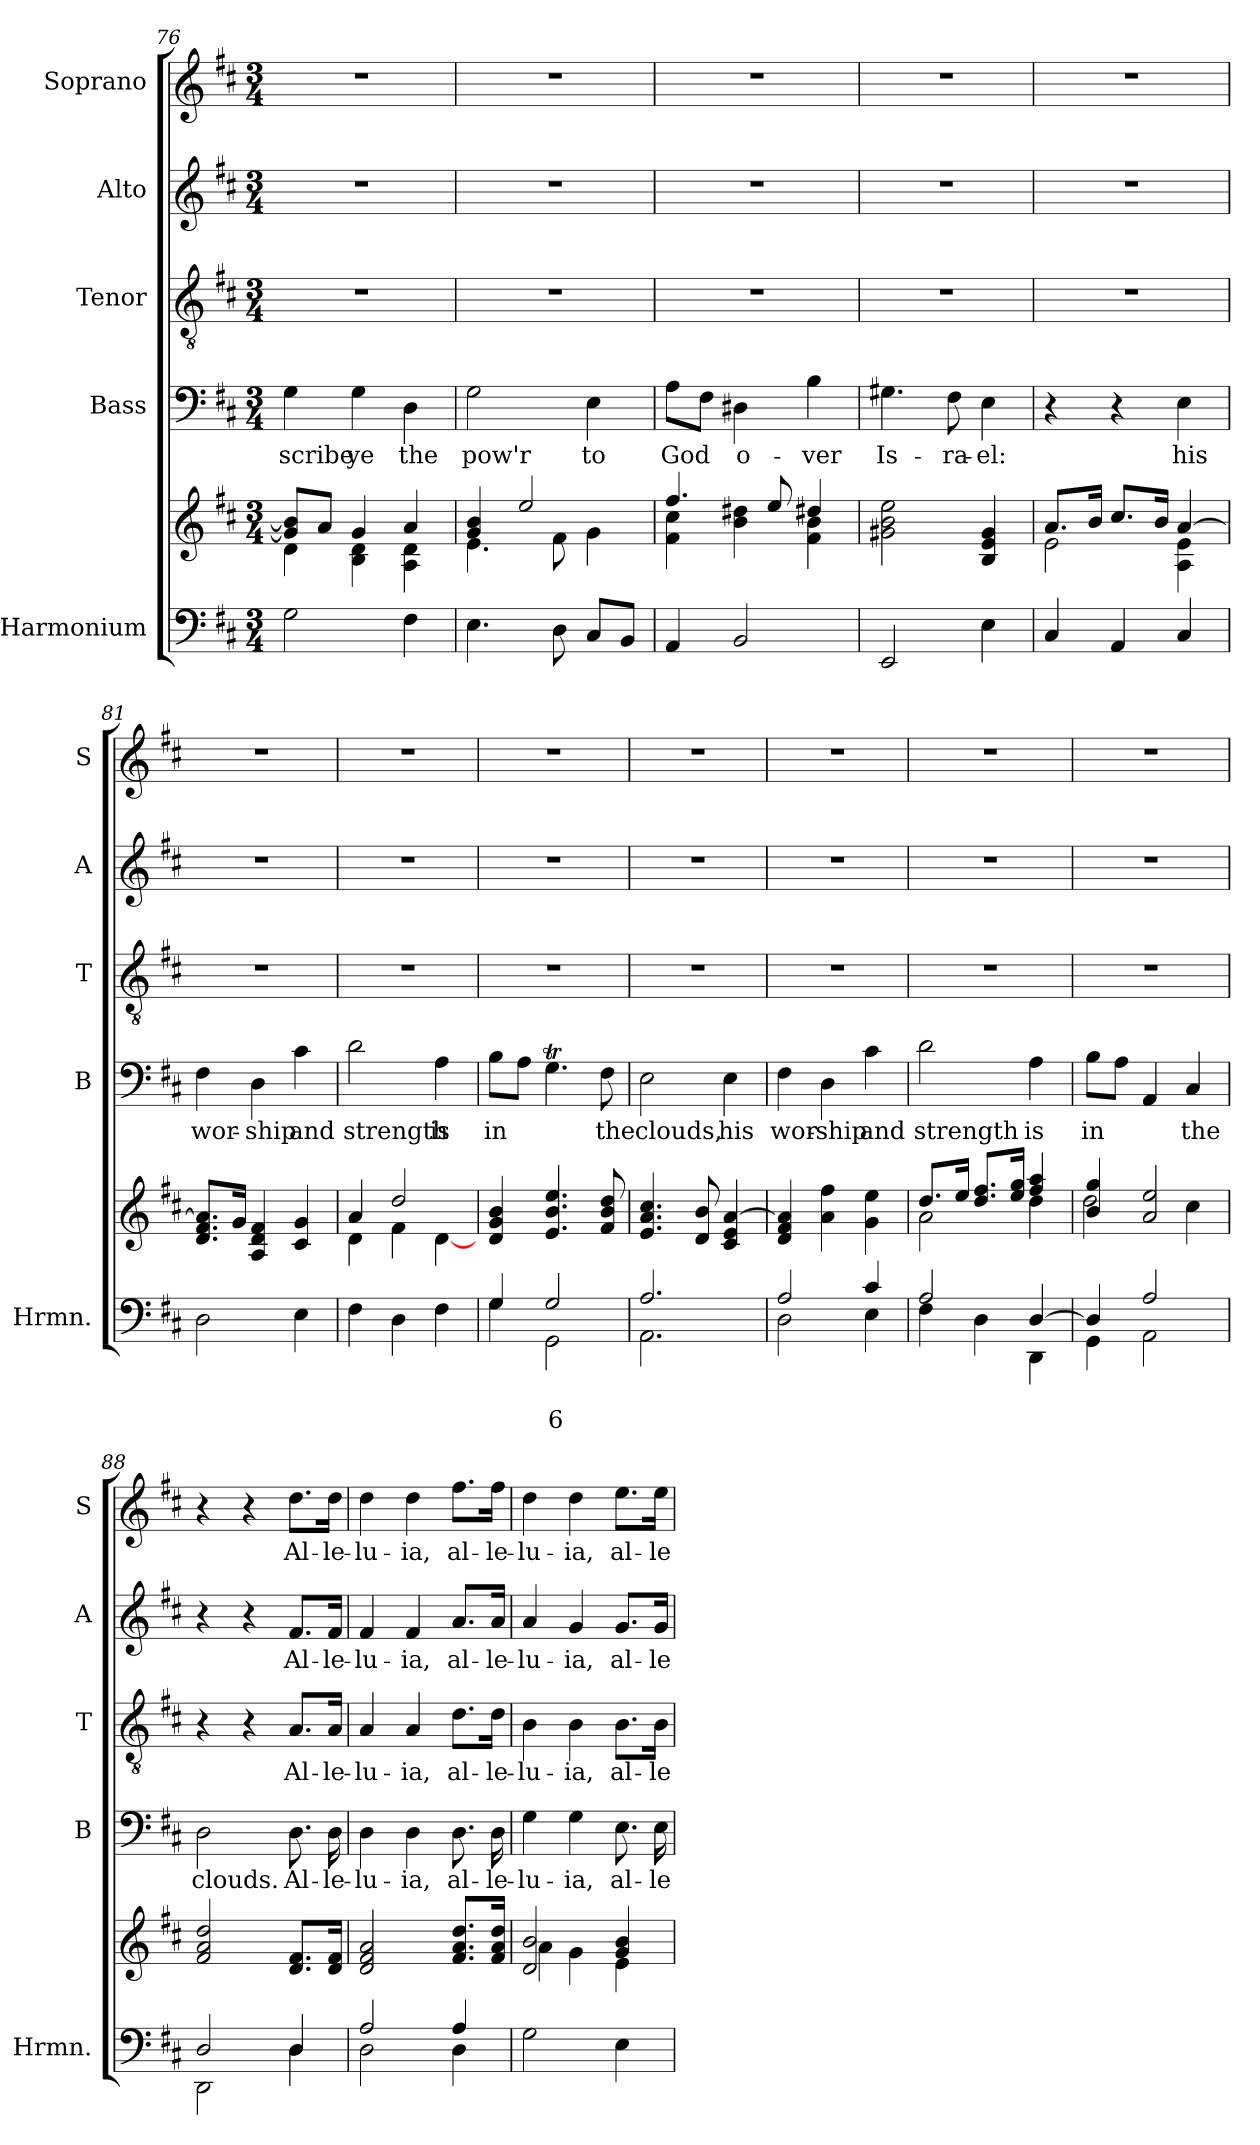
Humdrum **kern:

**kern	**text	**text	**kern	**kern	**text	**kern	**text	**kern	**text	**kern	**text
*part5	*part5	*part5	*part5	*part4	*part4	*part3	*part3	*part2	*part2	*part1	*part1
*staff6	*staff6	*staff6	*staff5	*staff4	*staff4	*staff3	*staff3	*staff2	*staff2	*staff1	*staff1
*I"Harmonium	*	*	*	*I"Bass	*	*I"Tenor	*	*I"Alto	*	*I"Soprano	*
*I'Hrmn.	*	*	*	*I'B	*	*I'T	*	*I'A	*	*I'S	*
*clefF4	*	*	*clefG2	*clefF4	*	*clefGv2	*	*clefG2	*	*clefG2	*
*k[f#c#]	*	*	*k[f#c#]	*k[f#c#]	*	*k[f#c#]	*	*k[f#c#]	*	*k[f#c#]	*
*D:	*	*	*D:	*D:	*	*D:	*	*D:	*	*D:	*
*M3/4	*	*	*M3/4	*M3/4	*	*M3/4	*	*M3/4	*	*M3/4	*
=76	=76	=76	=76	=76	=76	=76	=76	=76	=76	=76	=76
*	*	*	*^	*	*	*	*	*	*	*	*
!	!	!	!	!	!	!LO:LY:b	!	!	!	!	!	!
2G\	.	.	8g/] 8b/]L	4d\	4G\	-scribe	2.r	.	2.r	.	2.r	.
.	.	.	8a/J	.	.	.	.	.	.	.	.	.
!	!	!	!	!	!	!LO:LY:b	!	!	!	!	!	!
.	.	.	4g/	4B\ 4d\	4G\	ye	.	.	.	.	.	.
!	!	!	!	!	!	!LO:LY:b	!	!	!	!	!	!
4F#\	.	.	4a/	4A\ 4d\	4D\	the	.	.	.	.	.	.
=77	=77	=77	=77	=77	=77	=77	=77	=77	=77	=77	=77	=77
!	!	!	!	!	!	!LO:LY:b	!	!	!	!	!	!
4.E\	.	.	4g/ 4b/	4.e\	2G\	pow'r	2.r	.	2.r	.	2.r	.
.	.	.	2ee/	.	.	.	.	.	.	.	.	.
8D\	.	.	.	8f#\	.	.	.	.	.	.	.	.
!	!	!	!	!	!	!LO:LY:b	!	!	!	!	!	!
8C#/L	.	.	.	4g\	4E\	to	.	.	.	.	.	.
8BB/J	.	.	.	.	.	.	.	.	.	.	.	.
!!LO:LB:g=z
=78	=78	=78	=78	=78	=78	=78	=78	=78	=78	=78	=78	=78
!	!	!	!	!	!	!LO:LY:b	!	!	!	!	!	!
4AA/	.	.	4.ff#/	4f#\ 4cc#\	8A\L	God	2.r	.	2.r	.	2.r	.
.	.	.	.	.	8F#\J	.	.	.	.	.	.	.
!	!	!	!	!	!	!LO:LY:b	!	!	!	!	!	!
2BB/	.	.	.	4b\ 4dd#X\	4D#X\	o-	.	.	.	.	.	.
.	.	.	8ee/	.	.	.	.	.	.	.	.	.
!	!	!	!	!	!	!LO:LY:b	!	!	!	!	!	!
.	.	.	4dd#X/	4f#\ 4b\	4B\	-ver	.	.	.	.	.	.
=79	=79	=79	=79	=79	=79	=79	=79	=79	=79	=79	=79	=79
!	!	!	!	!	!	!LO:LY:b	!	!	!	!	!	!
*	*	*	*v	*v	*	*	*	*	*	*	*	*
2EE/	.	.	2g#X\ 2b\ 2ee\	4.G#X\	Is-	2.r	.	2.r	.	2.r	.
!	!	!	!	!	!LO:LY:b	!	!	!	!	!	!
.	.	.	.	8F#\	-ra-	.	.	.	.	.	.
!	!	!	!	!	!LO:LY:b	!	!	!	!	!	!
4E\	.	.	4B/ 4e/ 4g#/	4E\	-el:	.	.	.	.	.	.
=80	=80	=80	=80	=80	=80	=80	=80	=80	=80	=80	=80
*	*	*	*^	*	*	*	*	*	*	*	*
4C#/	.	.	8.a/L	2e\	4r	.	2.r	.	2.r	.	2.r	.
.	.	.	16b/Jk	.	.	.	.	.	.	.	.	.
4AA/	.	.	8.cc#/L	.	4r	.	.	.	.	.	.	.
.	.	.	16b/Jk	.	.	.	.	.	.	.	.	.
!	!	!	!	!	!	!LO:LY:b	!	!	!	!	!	!
4C#/	.	.	[>4a/	4A\ 4e\	4E\	his	.	.	.	.	.	.
=81	=81	=81	=81	=81	=81	=81	=81	=81	=81	=81	=81	=81
!	!	!	!	!	!	!LO:LY:b	!	!	!	!	!	!
*	*	*	*v	*v	*	*	*	*	*	*	*	*
2D\	.	.	8.d/ 8.f#/ 8.a/]L	4F#\	wor-	2.r	.	2.r	.	2.r	.
.	.	.	16g/Jk	.	.	.	.	.	.	.	.
!	!	!	!	!	!LO:LY:b	!	!	!	!	!	!
.	.	.	4A/ 4d/ 4f#/	4D\	-ship	.	.	.	.	.	.
!	!	!	!	!	!LO:LY:b	!	!	!	!	!	!
4E\	.	.	4c#/ 4g/	4c#\	and	.	.	.	.	.	.
=82	=82	=82	=82	=82	=82	=82	=82	=82	=82	=82	=82
*	*	*	*^	*	*	*	*	*	*	*	*
!	!	!	!	!	!	!LO:LY:b	!	!	!	!	!	!
4F#\	.	.	4a/	4d\	2d\	strength	2.r	.	2.r	.	2.r	.
4D\	.	.	2dd/	4f#\	.	.	.	.	.	.	.	.
!	!	!	!	!	!	!LO:LY:b	!	!	!	!	!	!
4F#\	.	.	.	[<4d\	4A\	is	.	.	.	.	.	.
=83	=83	=83	=83	=83	=83	=83	=83	=83	=83	=83	=83	=83
*^	*	*	*	*	*	*	*	*	*	*	*	*
!	!	!	!	!	!	!	!LO:LY:b	!	!	!	!	!	!
*	*	*	*	*v	*v	*	*	*	*	*	*	*	*
4G/	4G\	.	.	4d/ 4g/ 4b/	8B\L	in	2.r	.	2.r	.	2.r	.
.	.	.	.	.	8A\J	.	.	.	.	.	.	.
!	!	!	!LO:LY:b	!	!	!	!	!	!	!	!	!
2G/	2GG\	.	6	4.e/ 4.b/ 4.ee/	4.GT\	.	.	.	.	.	.	.
!	!	!	!	!	!	!LO:LY:b	!	!	!	!	!	!
.	.	.	.	8f#/ 8b/ 8dd/	8F#\	the	.	.	.	.	.	.
=84	=84	=84	=84	=84	=84	=84	=84	=84	=84	=84	=84	=84
!	!	!	!	!	!	!LO:LY:b	!	!	!	!	!	!
2.A/	2.AA\	.	.	4.e/ 4.a/ 4.cc#/	2E\	clouds,	2.r	.	2.r	.	2.r	.
.	.	.	.	8d/ 8b/	.	.	.	.	.	.	.	.
!	!	!	!	!	!	!LO:LY:b	!	!	!	!	!	!
.	.	.	.	4c#/ 4e/ [4a/	4E\	his	.	.	.	.	.	.
!!LO:PB:g=z
=85	=85	=85	=85	=85	=85	=85	=85	=85	=85	=85	=85	=85
!	!	!	!	!	!	!LO:LY:b	!	!	!	!	!	!
2A/	2D\	.	.	4d/ 4f#/ 4a/]	4F#\	wor-	2.r	.	2.r	.	2.r	.
!	!	!	!	!	!	!LO:LY:b	!	!	!	!	!	!
.	.	.	.	4a\ 4ff#\	4D\	-ship	.	.	.	.	.	.
!	!	!	!	!	!	!LO:LY:b	!	!	!	!	!	!
4c#/	4E\	.	.	4g\ 4ee\	4c#\	and	.	.	.	.	.	.
=86	=86	=86	=86	=86	=86	=86	=86	=86	=86	=86	=86	=86
*	*	*	*	*^	*	*	*	*	*	*	*	*
!	!	!	!	!	!	!	!LO:LY:b	!	!	!	!	!	!
2A/	4F#\	.	.	8.dd/L	2a\	2d\	strength	2.r	.	2.r	.	2.r	.
.	.	.	.	16ee/Jk	.	.	.	.	.	.	.	.	.
.	4D\	.	.	8.dd/ 8.ff#/L	.	.	.	.	.	.	.	.	.
.	.	.	.	16ee/ 16gg/Jk	.	.	.	.	.	.	.	.	.
!	!	!	!	!	!	!	!LO:LY:b	!	!	!	!	!	!
[>4D/	4DD\	.	.	4ff#/ 4aa/	4dd\	4A\	is	.	.	.	.	.	.
=87	=87	=87	=87	=87	=87	=87	=87	=87	=87	=87	=87	=87	=87
!	!	!	!	!	!	!	!LO:LY:b	!	!	!	!	!	!
4D/]	4GG\	.	.	4b/ 4gg/	2dd\	8B\L	in	2.r	.	2.r	.	2.r	.
.	.	.	.	.	.	8A\J	.	.	.	.	.	.	.
2A/	2AA\	.	.	2a/ 2ee/	.	4AA/	.	.	.	.	.	.	.
!	!	!	!	!	!	!	!LO:LY:b	!	!	!	!	!	!
.	.	.	.	.	4cc#\	4C#/	the	.	.	.	.	.	.
=88	=88	=88	=88	=88	=88	=88	=88	=88	=88	=88	=88	=88	=88
!	!	!	!	!	!	!	!LO:LY:b	!	!	!	!	!	!
*	*	*	*	*v	*v	*	*	*	*	*	*	*	*
2D/	2DD\	.	.	2f#/ 2a/ 2dd/	2D\	clouds.	4r	.	4r	.	4r	.
.	.	.	.	.	.	.	4r	.	4r	.	4r	.
!	!	!	!	!	!	!LO:LY:b	!	!LO:LY:b	!	!LO:LY:b	!	!LO:LY:b
4D/	4D\	.	.	8.d/ 8.f#/L	8.D\	Al-	8.A/L	Al-	8.f#/L	Al-	8.dd\L	Al-
!	!	!	!	!	!	!LO:LY:b	!	!LO:LY:b	!	!LO:LY:b	!	!LO:LY:b
.	.	.	.	16d/ 16f#/Jk	16D\	-le-	16A/Jk	-le-	16f#/Jk	-le-	16dd\Jk	-le-
=89	=89	=89	=89	=89	=89	=89	=89	=89	=89	=89	=89	=89
!	!	!	!	!	!	!LO:LY:b	!	!LO:LY:b	!	!LO:LY:b	!	!LO:LY:b
2A/	2D\	.	.	2d/ 2f#/ 2a/	4D\	-lu-	4A/	-lu-	4f#/	-lu-	4dd\	-lu-
!	!	!	!	!	!	!LO:LY:b	!	!LO:LY:b	!	!LO:LY:b	!	!LO:LY:b
.	.	.	.	.	4D\	-ia,	4A/	-ia,	4f#/	-ia,	4dd\	-ia,
!	!	!	!	!	!	!LO:LY:b	!	!LO:LY:b	!	!LO:LY:b	!	!LO:LY:b
4A/	4D\	.	.	8.f#/ 8.a/ 8.dd/L	8.D\	al-	8.d\L	al-	8.a/L	al-	8.ff#\L	al-
!	!	!	!	!	!	!LO:LY:b	!	!LO:LY:b	!	!LO:LY:b	!	!LO:LY:b
.	.	.	.	16f#/ 16a/ 16dd/Jk	16D\	-le-	16d\Jk	-le-	16a/Jk	-le-	16ff#\Jk	-le-
*v	*v	*	*	*	*	*	*	*	*	*	*	*
=90	=90	=90	=90	=90	=90	=90	=90	=90	=90	=90	=90
*	*	*	*^	*	*	*	*	*	*	*	*
!	!	!	!	!	!	!LO:LY:b	!	!LO:LY:b	!	!LO:LY:b	!	!LO:LY:b
2G\	.	.	2d/ 2b/	4a\	4G\	-lu-	4B\	-lu-	4a/	-lu-	4dd\	-lu-
!	!	!	!	!	!	!LO:LY:b	!	!LO:LY:b	!	!LO:LY:b	!	!LO:LY:b
.	.	.	.	4g\	4G\	-ia,	4B\	-ia,	4g/	-ia,	4dd\	-ia,
!	!	!	!	!	!	!LO:LY:b	!	!LO:LY:b	!	!LO:LY:b	!	!LO:LY:b
4E\	.	.	4g/ 4b/	4e\	8.E\	al-	8.B\L	al-	8.g/L	al-	8.ee\L	al-
!	!	!	!	!	!	!LO:LY:b	!	!LO:LY:b	!	!LO:LY:b	!	!LO:LY:b
.	.	.	.	.	16E\	-le-	16B\Jk	-le-	16g/Jk	-le-	16ee\Jk	-le-
*	*	*	*v	*v	*	*	*	*	*	*	*	*
=	=	=	=	=	=	=	=	=	=	=	=
*-	*-	*-	*-	*-	*-	*-	*-	*-	*-	*-	*-
